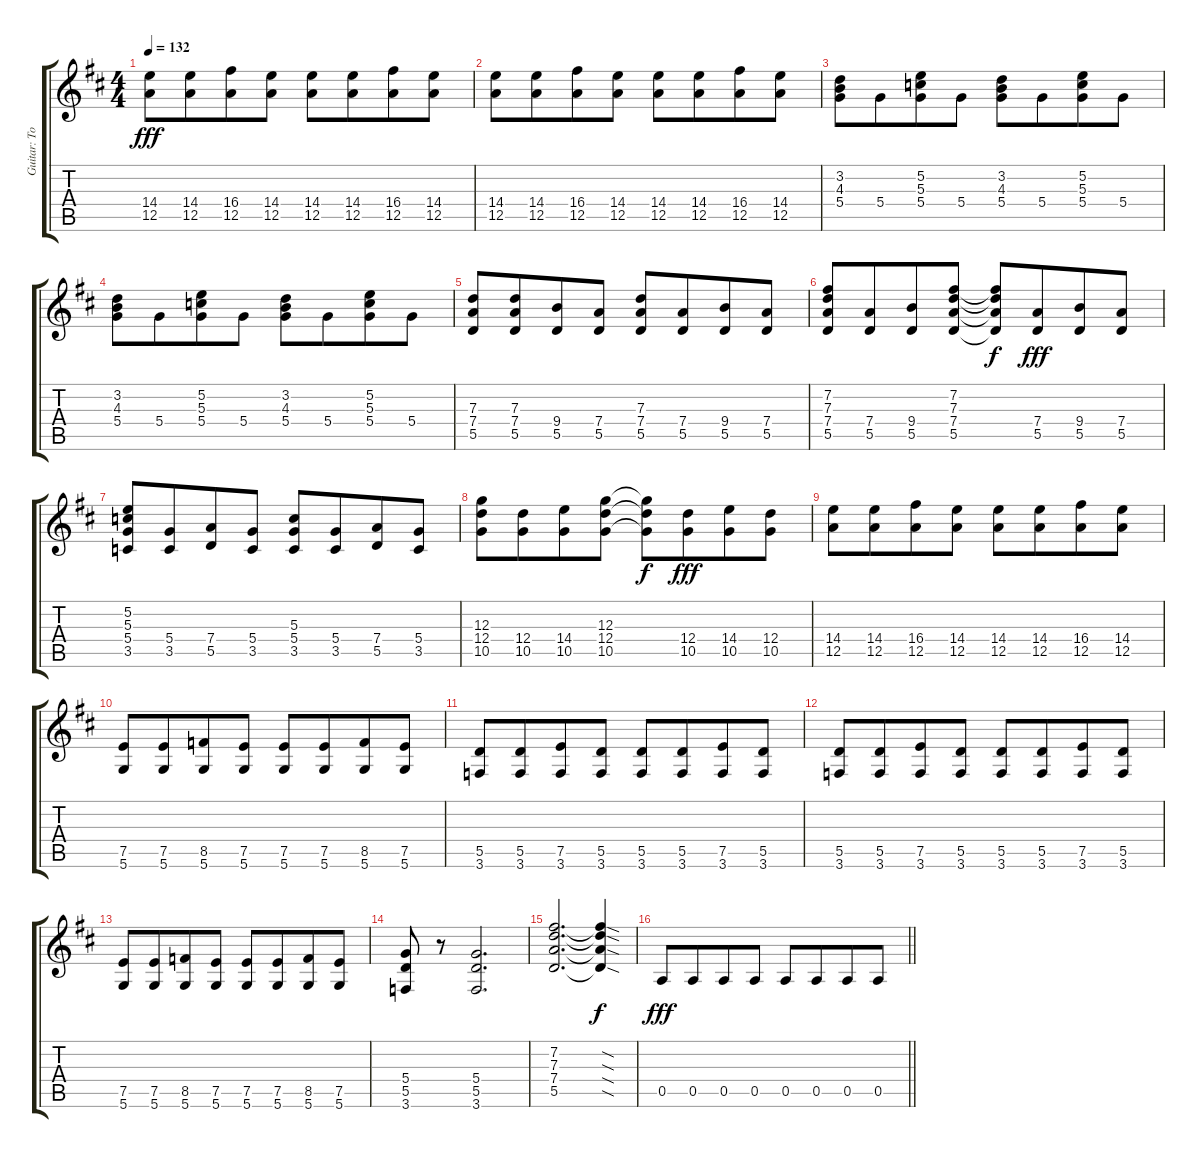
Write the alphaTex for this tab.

\track ("Guitar: Todd" "Guitar: To") {instrument distortionguitar}
\staff {score tabs}
\tuning (E4 B3 G3 D3 A2 D2) {hide}
\ts (4 4)
\tempo 132
\clef g2
\ks d
(14.4 12.5).8{dy fff} (14.4 12.5).8{beam merge} (16.4 12.5).8 (14.4 12.5).8 (14.4 12.5).8 (14.4 12.5).8{beam merge} (16.4 12.5).8 (14.4 12.5).8 |
(14.4 12.5).8 (14.4 12.5).8{beam merge} (16.4 12.5).8 (14.4 12.5).8 (14.4 12.5).8 (14.4 12.5).8{beam merge} (16.4 12.5).8 (14.4 12.5).8 |
(3.2 4.3 5.4).8 5.4.8{beam merge} (5.2 5.3 5.4).8 5.4.8 (3.2 4.3 5.4).8 5.4.8{beam merge} (5.2 5.3 5.4).8 5.4.8 |
(3.2 4.3 5.4).8 5.4.8{beam merge} (5.2 5.3 5.4).8 5.4.8 (3.2 4.3 5.4).8 5.4.8{beam merge} (5.2 5.3 5.4).8 5.4.8 |
(7.3 7.4 5.5).8 (7.3 7.4 5.5).8{beam merge} (9.4 5.5).8 (7.4 5.5).8 (7.3 7.4 5.5).8 (7.4 5.5).8{beam merge} (9.4 5.5).8 (7.4 5.5).8 |
(7.2 7.3 7.4 5.5).8 (7.4 5.5).8{beam merge} (9.4 5.5).8 (7.2 7.3 7.4 5.5).8 (7.2{t} 7.3{t} 7.4{t} 5.5{t}).8{dy f} (7.4 5.5).8{dy fff beam merge} (9.4 5.5).8 (7.4 5.5).8 |
(5.2 5.3 5.4 3.5).8 (5.4 3.5).8{beam merge} (7.4 5.5).8 (5.4 3.5).8 (5.3 5.4 3.5).8 (5.4 3.5).8{beam merge} (7.4 5.5).8 (5.4 3.5).8 |
(12.3 12.4 10.5).8 (12.4 10.5).8{beam merge} (14.4 10.5).8 (12.3 12.4 10.5).8 (12.3{t} 12.4{t} 10.5{t}).8{dy f} (12.4 10.5).8{dy fff beam merge} (14.4 10.5).8 (12.4 10.5).8 |
(14.4 12.5).8 (14.4 12.5).8{beam merge} (16.4 12.5).8 (14.4 12.5).8 (14.4 12.5).8 (14.4 12.5).8{beam merge} (16.4 12.5).8 (14.4 12.5).8 |
(7.5 5.6).8 (7.5 5.6).8{beam merge} (8.5 5.6).8 (7.5 5.6).8 (7.5 5.6).8 (7.5 5.6).8{beam merge} (8.5 5.6).8 (7.5 5.6).8 |
(5.5 3.6).8 (5.5 3.6).8{beam merge} (7.5 3.6).8 (5.5 3.6).8 (5.5 3.6).8 (5.5 3.6).8{beam merge} (7.5 3.6).8 (5.5 3.6).8 |
(5.5 3.6).8 (5.5 3.6).8{beam merge} (7.5 3.6).8 (5.5 3.6).8 (5.5 3.6).8 (5.5 3.6).8{beam merge} (7.5 3.6).8 (5.5 3.6).8 |
(7.5 5.6).8 (7.5 5.6).8{beam merge} (8.5 5.6).8 (7.5 5.6).8 (7.5 5.6).8 (7.5 5.6).8{beam merge} (8.5 5.6).8 (7.5 5.6).8 |
(5.4 5.5 3.6).8 r.8 (5.4 5.5 3.6).2{d} |
(7.2 7.3 7.4 5.5).2{d} (7.2{sod t} 7.3{sod t} 7.4{sod t} 5.5{sod t}).4{dy f} |
\barLineRight lightlight
0.5.8{dy fff} 0.5.8{beam merge} 0.5.8 0.5.8 0.5.8 0.5.8{beam merge} 0.5.8 0.5.8
